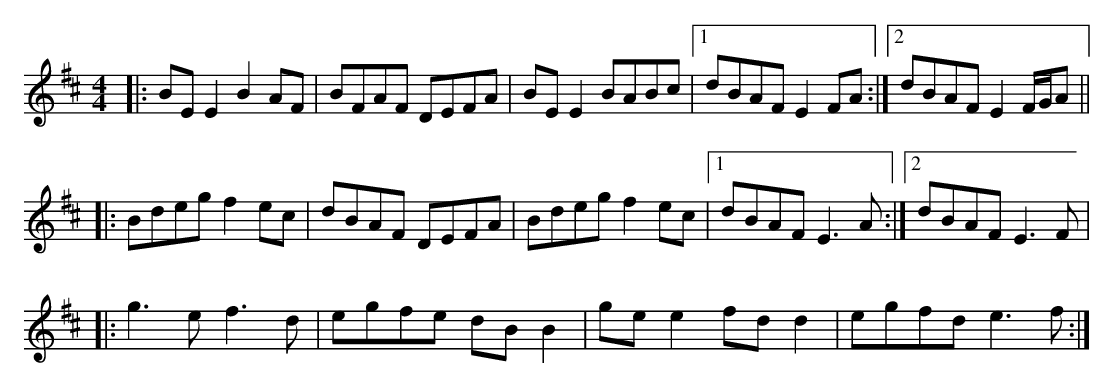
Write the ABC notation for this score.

X:1
M:4/4
K:Edor
|:BE E2 B2AF|BFAF DEFA|BE E2 BABc|1 dBAF E2FA:|2 dBAF E2F/G/A||
|:Bdeg f2ec|dBAF DEFA|Bdeg f2ec|1 dBAF E3A:|2 dBAF E3F|
|:g3e f3d|egfe dB B2|ge e2 fd d2|egfd e3f:|
